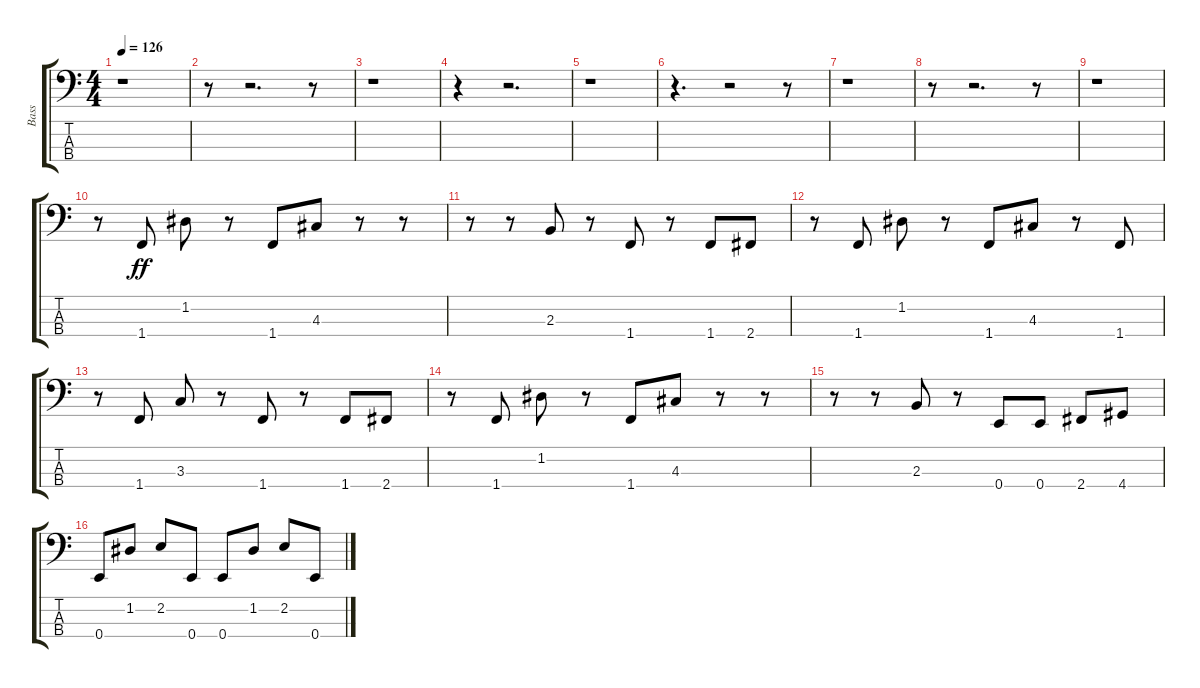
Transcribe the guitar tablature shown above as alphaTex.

\track ("Bass" "Bass") {instrument electricbassfinger}
\staff {score tabs}
\tuning (G2 D2 A1 E1) {hide}
\ts (4 4)
\tempo 126
\clef f4
\ks c
r.1{dy ff} |
r.8 r.2{d} r.8 |
r.1 |
r.4 r.2{d} |
r.1 |
r.4{d} r.2 r.8 |
r.1 |
r.8 r.2{d} r.8 |
r.1 |
r.8 1.4.8 1.2.8 r.8 1.4.8 4.3.8 r.8 r.8 |
r.8 r.8 2.3.8 r.8 1.4.8 r.8 1.4.8 2.4.8 |
r.8 1.4.8 1.2.8 r.8 1.4.8 4.3.8 r.8 1.4.8 |
r.8 1.4.8 3.3.8 r.8 1.4.8 r.8 1.4.8 2.4.8 |
r.8 1.4.8 1.2.8 r.8 1.4.8 4.3.8 r.8 r.8 |
r.8 r.8 2.3.8 r.8 0.4.8 0.4.8 2.4.8 4.4.8 |
0.4.8 1.2.8 2.2.8 0.4.8 0.4.8 1.2.8 2.2.8 0.4.8
